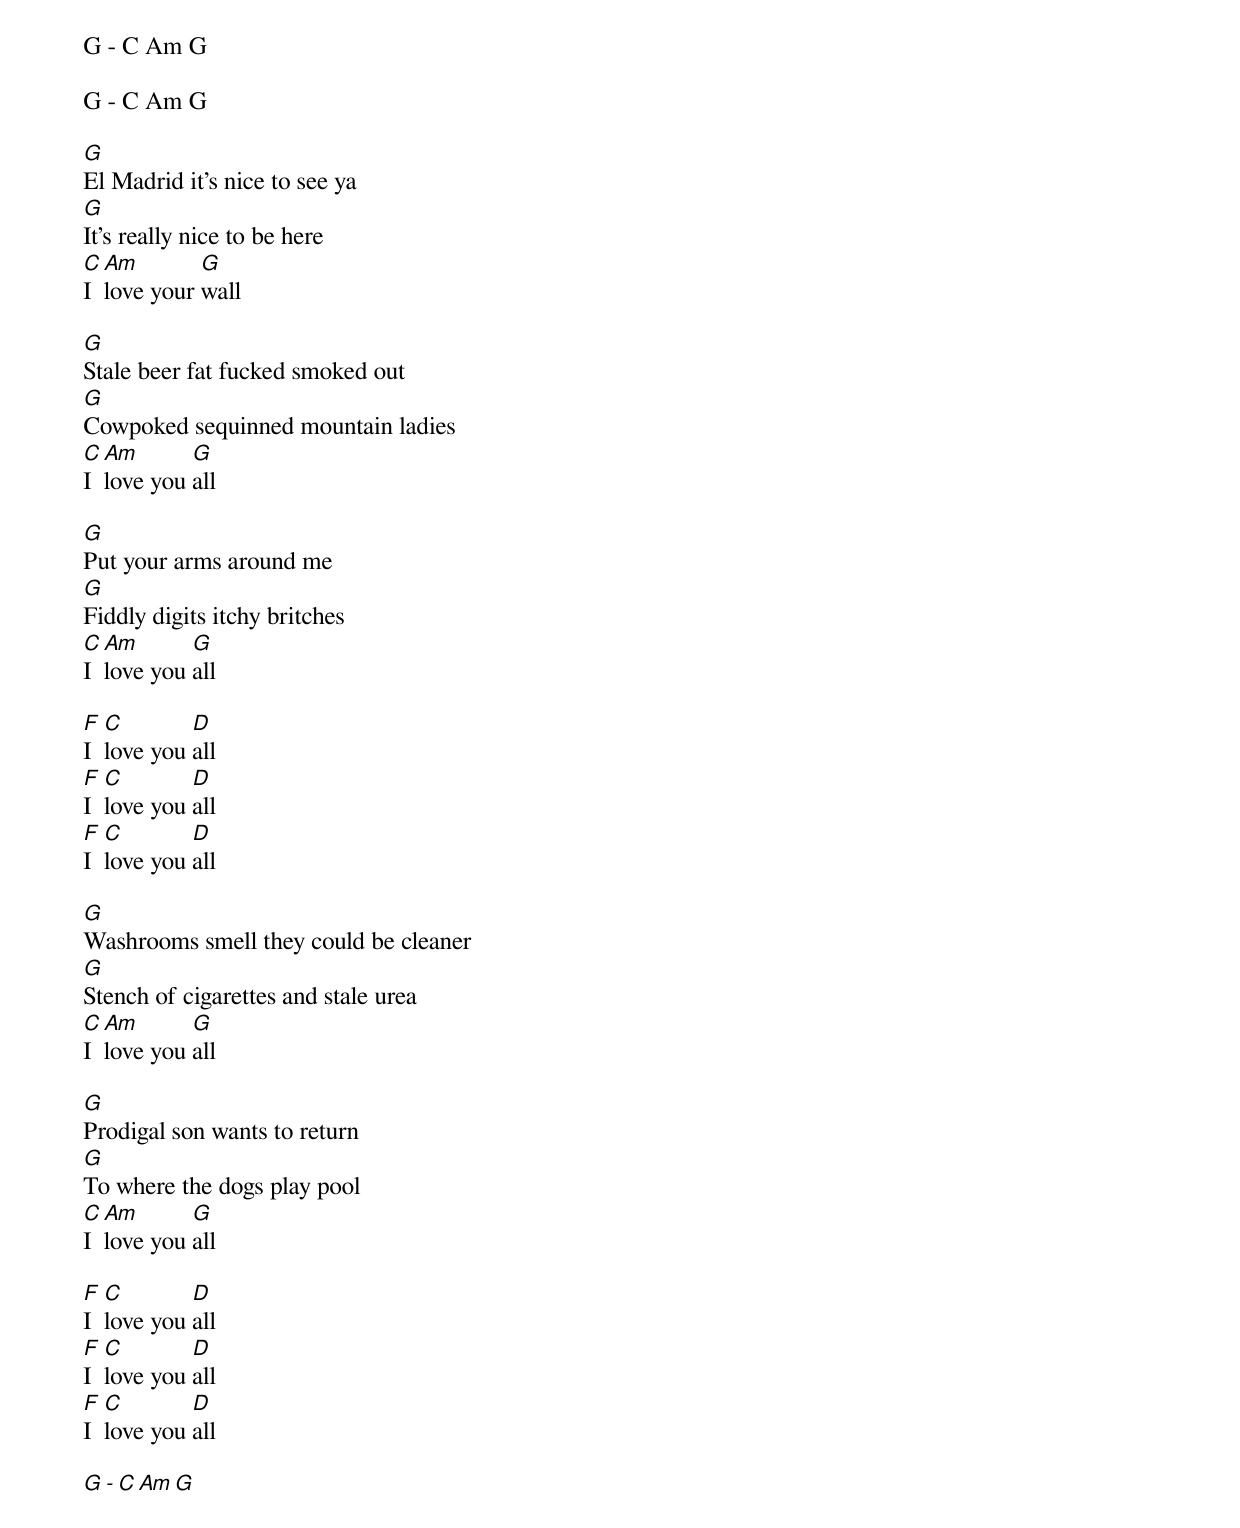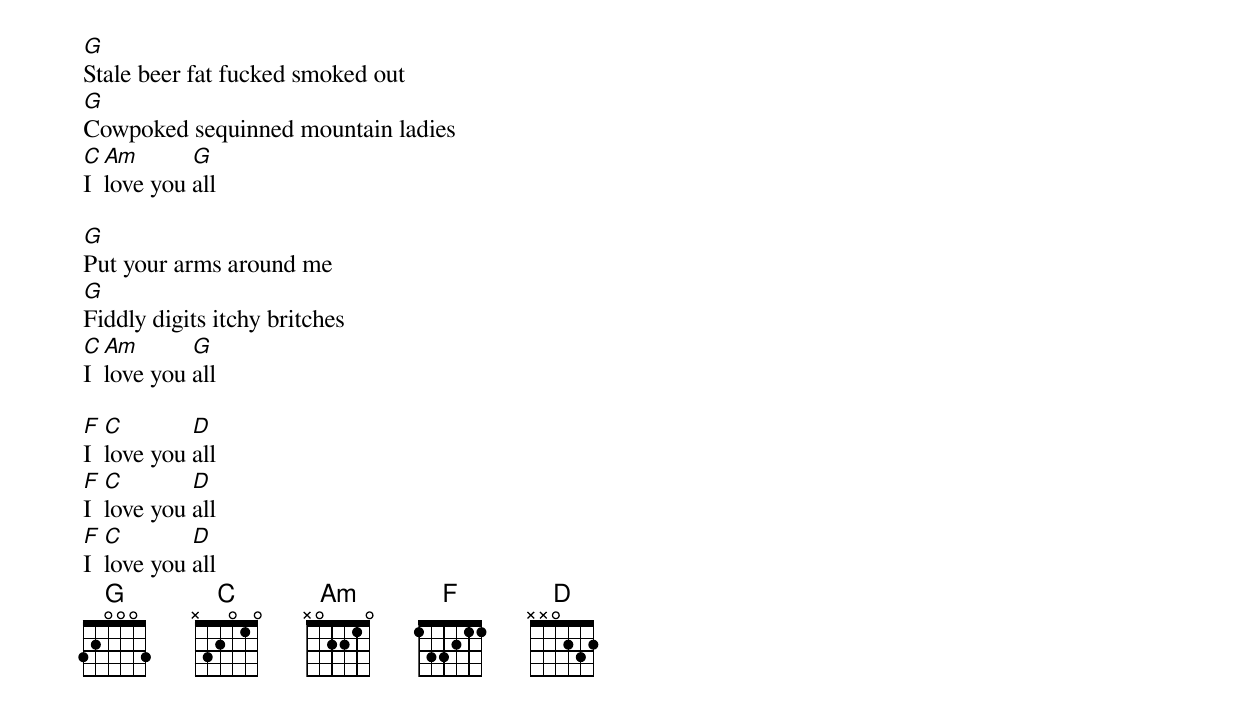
G - C Am G

G - C Am G

G
El Madrid it's nice to see ya
G
It's really nice to be here
C Am        G
I love your wall

G
Stale beer fat fucked smoked out
G
Cowpoked sequinned mountain ladies
C Am       G
I love you all

G
Put your arms around me
G
Fiddly digits itchy britches
C Am       G
I love you all

F  C        D
I  love you all
F  C        D
I  love you all
F  C        D
I  love you all

G
Washrooms smell they could be cleaner
G
Stench of cigarettes and stale urea
C Am       G
I love you all

G
Prodigal son wants to return
G
To where the dogs play pool
C Am       G
I love you all

F  C        D
I  love you all
F  C        D
I  love you all
F  C        D
I  love you all

G - C Am G

G
Stale beer fat fucked smoked out
G
Cowpoked sequinned mountain ladies
C Am       G
I love you all

G
Put your arms around me
G
Fiddly digits itchy britches
C Am       G
I love you all

F  C        D
I  love you all
F  C        D
I  love you all
F  C        D
I  love you all
